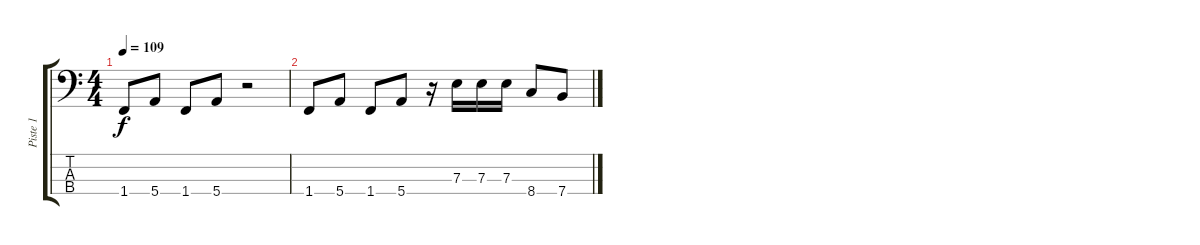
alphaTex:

\track ("Piste 1" "Piste 1") {instrument electricbassfinger}
\staff {score tabs}
\tuning (G2 D2 A1 E1) {hide}
\ts (4 4)
\tempo 109
\clef f4
\ks c
1.4.8{dy f} 5.4.8 1.4.8 5.4.8 r.2 |
1.4.8 5.4.8 1.4.8 5.4.8 r.16 7.3.16 7.3.16 7.3.16 8.4.8 7.4.8
